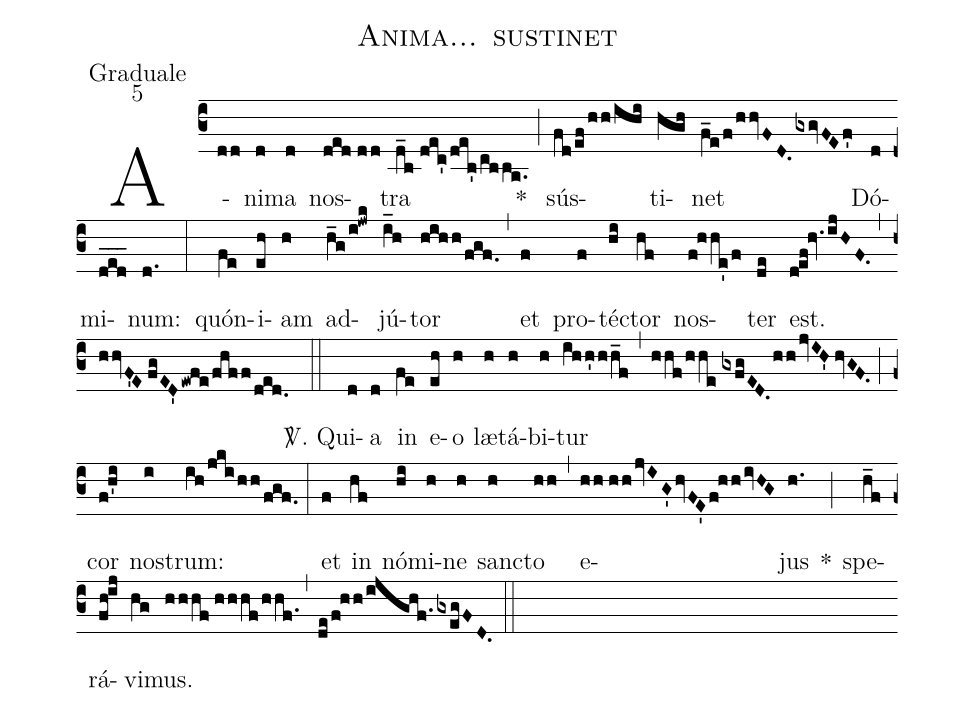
name:Anima... sustinet;
office-part:Graduale;
mode:5;
%%
(c3) A(dd)ni(d)ma(d) nos(ded//dd)tra(d_b//dec'/deb'/cbba.) *(;) sús(fd/ef/hh/ihi)ti(hgh)net(f_e/f/hhvFD.gxgvFEf') Dó(d)mi(ded___)num:(d.) (:)
quón(fe)i(eh)am(h) ad(h_g/i!jwk)jú(i_h)tor(hihh/fgf.) (,) et(f) pro(f)téc(hi)tor(hf) nos(f!hhe'/f)ter(de) est.(d!ef!hv.ijHF.) (,) (hhvF'E//fgED'ewfe/fhff/ded.) (::)
<sp>V/</sp>. Qui(d)a(d) in(fe) e(eh)o(h) læ(h)tá(h)bi(h)tur(ihh'hh_f) (,) (hhf/hhe//gxfgED.hhjvIH'//hvGF.) (;) cor(f!h'i) nos(i)trum:(ih/jki/hh/fgf.) (:)
et(f) in(hf) nó(hi)mi(h)ne(h) sanc(h)to(hh) (,) e(hh//hhjvIG'hvFE'f!hhivHG)jus(h.) *(;) spe(h_f)rá(fh!ij)vi(hg)mus.(hhhf//hhhf/hhf.) (,) (de/f!hh/ijghf./gxegFD.) (::)
